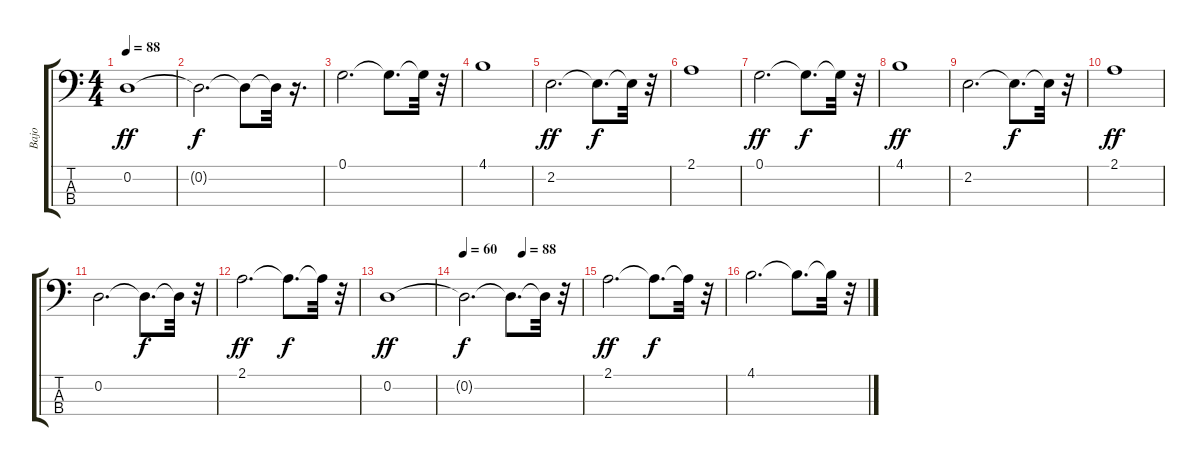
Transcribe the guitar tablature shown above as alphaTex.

\track ("Bajo" "Bajo") {instrument electricbassfinger}
\staff {score tabs}
\tuning (G2 D2 A1 E1) {hide}
\ts (4 4)
\tempo 88
\clef f4
\ks c
0.2.1{dy ff} |
0.2{t}.2{d dy f} 0.2{t}.8 0.2{t}.32 r.16{d} |
0.1.2{d} 0.1{t}.8{d} 0.1{t}.32 r.32 |
4.1.1 |
2.2.2{d dy ff} 2.2{t}.8{d dy f} 2.2{t}.32 r.32 |
2.1.1 |
0.1.2{d dy ff} 0.1{t}.8{d dy f} 0.1{t}.32 r.32 |
4.1.1{dy ff} |
2.2.2{d} 2.2{t}.8{d dy f} 2.2{t}.32 r.32 |
2.1.1{dy ff} |
0.2.2{d} 0.2{t}.8{d dy f} 0.2{t}.32 r.32 |
2.1.2{d dy ff} 2.1{t}.8{d dy f} 2.1{t}.32 r.32 |
0.2.1{dy ff} |
\tempo 60
\tempo (88 0.5)
0.2{t}.2{d dy f} 0.2{t}.8{d} 0.2{t}.32 r.32 |
2.1.2{d dy ff} 2.1{t}.8{d dy f} 2.1{t}.32 r.32 |
4.1.2{d} 4.1{t}.8{d} 4.1{t}.32 r.32
